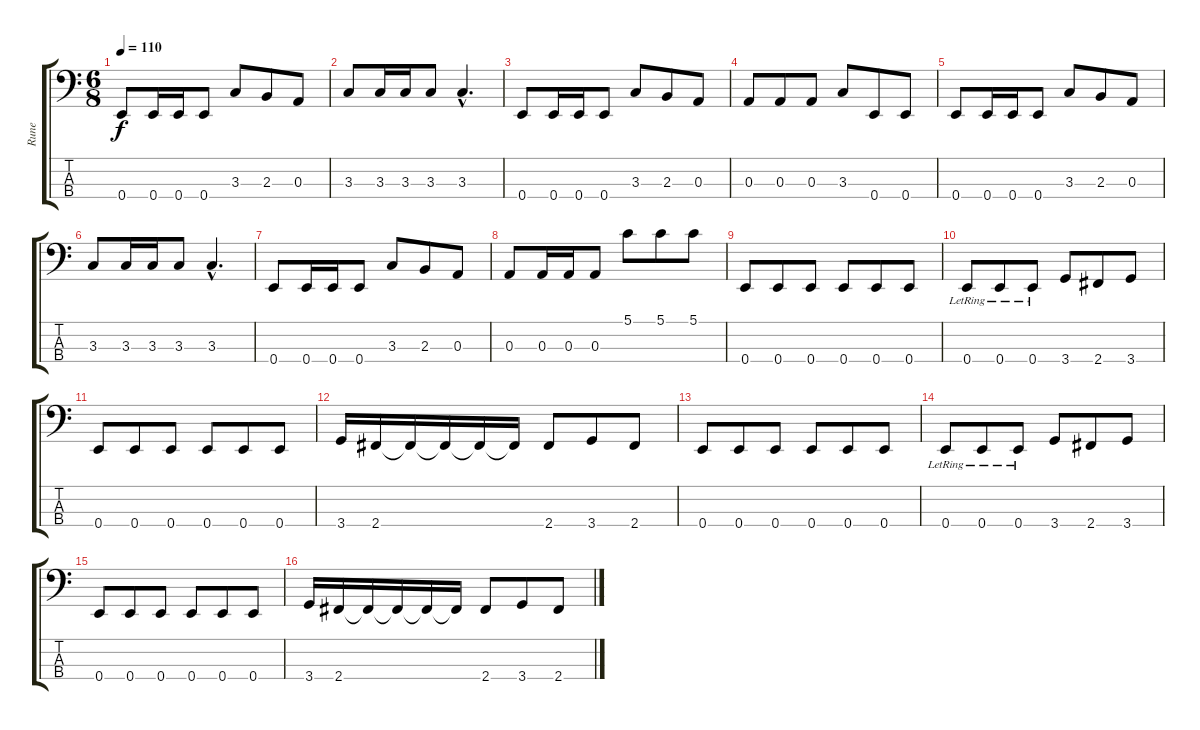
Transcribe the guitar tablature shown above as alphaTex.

\track ("Rune" "Rune") {instrument electricbassfinger}
\staff {score tabs}
\tuning (G2 D2 A1 E1) {hide}
\ts (6 8)
\tempo 110
\clef f4
\ks c
0.4.8{dy f} 0.4.16 0.4.16 0.4.8 3.3.8 2.3.8 0.3.8 |
3.3.8 3.3.16 3.3.16 3.3.8 3.3{hac}.4{d} |
0.4.8 0.4.16 0.4.16 0.4.8 3.3.8 2.3.8 0.3.8 |
0.3.8 0.3.8 0.3.8 3.3.8 0.4.8 0.4.8 |
0.4.8 0.4.16 0.4.16 0.4.8 3.3.8 2.3.8 0.3.8 |
3.3.8 3.3.16 3.3.16 3.3.8 3.3{hac}.4{d} |
0.4.8 0.4.16 0.4.16 0.4.8 3.3.8 2.3.8 0.3.8 |
0.3.8 0.3.16 0.3.16 0.3.8 5.1.8 5.1.8 5.1.8 |
0.4.8 0.4.8 0.4.8 0.4.8 0.4.8 0.4.8 |
0.4{lr}.8 0.4{lr}.8 0.4{lr}.8 3.4.8 2.4.8 3.4.8 |
0.4.8 0.4.8 0.4.8 0.4.8 0.4.8 0.4.8 |
3.4.16 2.4.16 2.4{t}.16 2.4{t}.16 2.4{t}.16 2.4{t}.16 2.4.8 3.4.8 2.4.8 |
0.4.8 0.4.8 0.4.8 0.4.8 0.4.8 0.4.8 |
0.4{lr}.8 0.4{lr}.8 0.4{lr}.8 3.4.8 2.4.8 3.4.8 |
0.4.8 0.4.8 0.4.8 0.4.8 0.4.8 0.4.8 |
3.4.16 2.4.16 2.4{t}.16 2.4{t}.16 2.4{t}.16 2.4{t}.16 2.4.8 3.4.8 2.4.8
